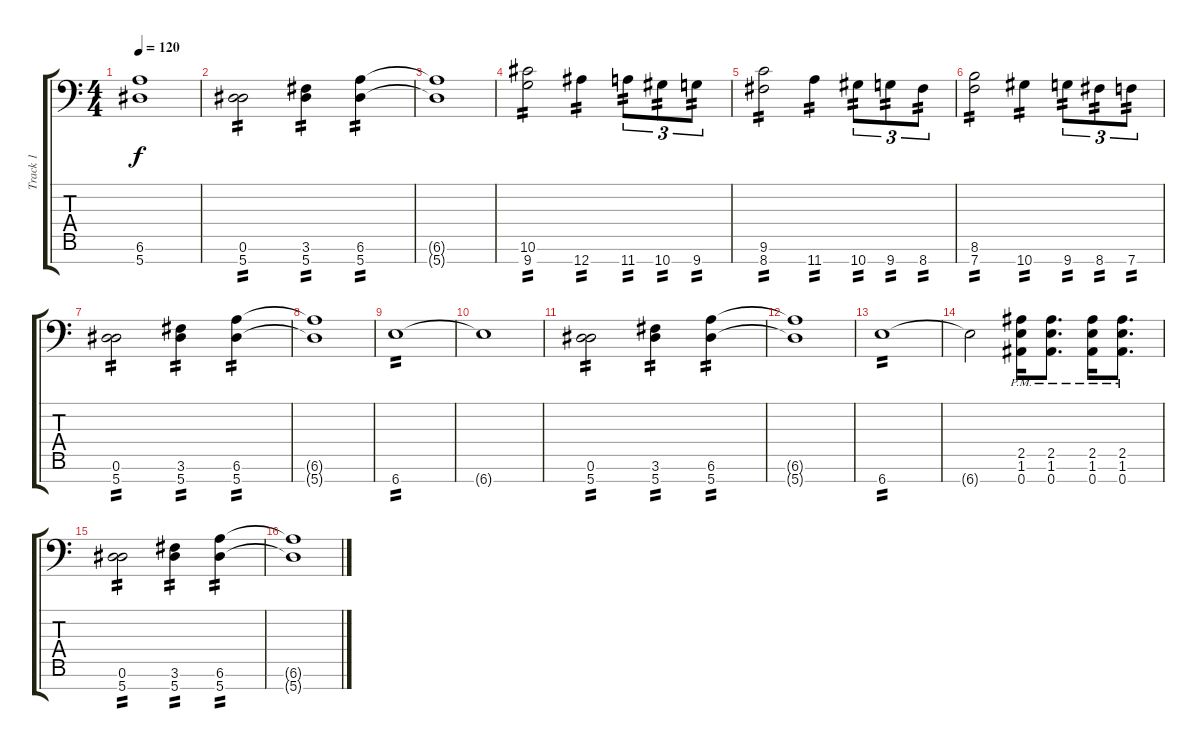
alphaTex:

\track ("Track 1" "Track 1") {instrument overdrivenguitar}
\staff {score tabs}
\tuning (Eb4 Bb3 Gb3 Db3 Ab2 Eb2 Bb1) {hide}
\ts (4 4)
\tempo 120
\clef f4
\ks c
(6.6{t} 5.7{t}).1{dy f} |
(0.6 5.7).2{tp 2} (3.6 5.7).4{tp 2} (6.6 5.7).4{tp 2} |
(6.6{t} 5.7{t}).1 |
(10.6 9.7).2{tp 2} 12.7.4{tp 2} 11.7.8{tu (3 2) tp 2} 10.7.8{tu (3 2) tp 2} 9.7.8{tu (3 2) tp 2} |
(9.6 8.7).2{tp 2} 11.7.4{tp 2} 10.7.8{tu (3 2) tp 2} 9.7.8{tu (3 2) tp 2} 8.7.8{tu (3 2) tp 2} |
(8.6 7.7).2{tp 2} 10.7.4{tp 2} 9.7.8{tu (3 2) tp 2} 8.7.8{tu (3 2) tp 2} 7.7.8{tu (3 2) tp 2} |
(0.6 5.7).2{tp 2} (3.6 5.7).4{tp 2} (6.6 5.7).4{tp 2} |
(6.6{t} 5.7{t}).1 |
6.7.1{tp 2} |
6.7{t}.1 |
(0.6 5.7).2{tp 2} (3.6 5.7).4{tp 2} (6.6 5.7).4{tp 2} |
(6.6{t} 5.7{t}).1 |
6.7.1{tp 2} |
6.7{t}.2 (2.5 1.6{pm} 0.7).16 (2.5 1.6{pm} 0.7).8{d} (2.5 1.6 0.7{pm}).16 (2.5 1.6 0.7{pm}).8{d} |
(0.6 5.7).2{tp 2} (3.6 5.7).4{tp 2} (6.6 5.7).4{tp 2} |
(6.6{t} 5.7{t}).1
